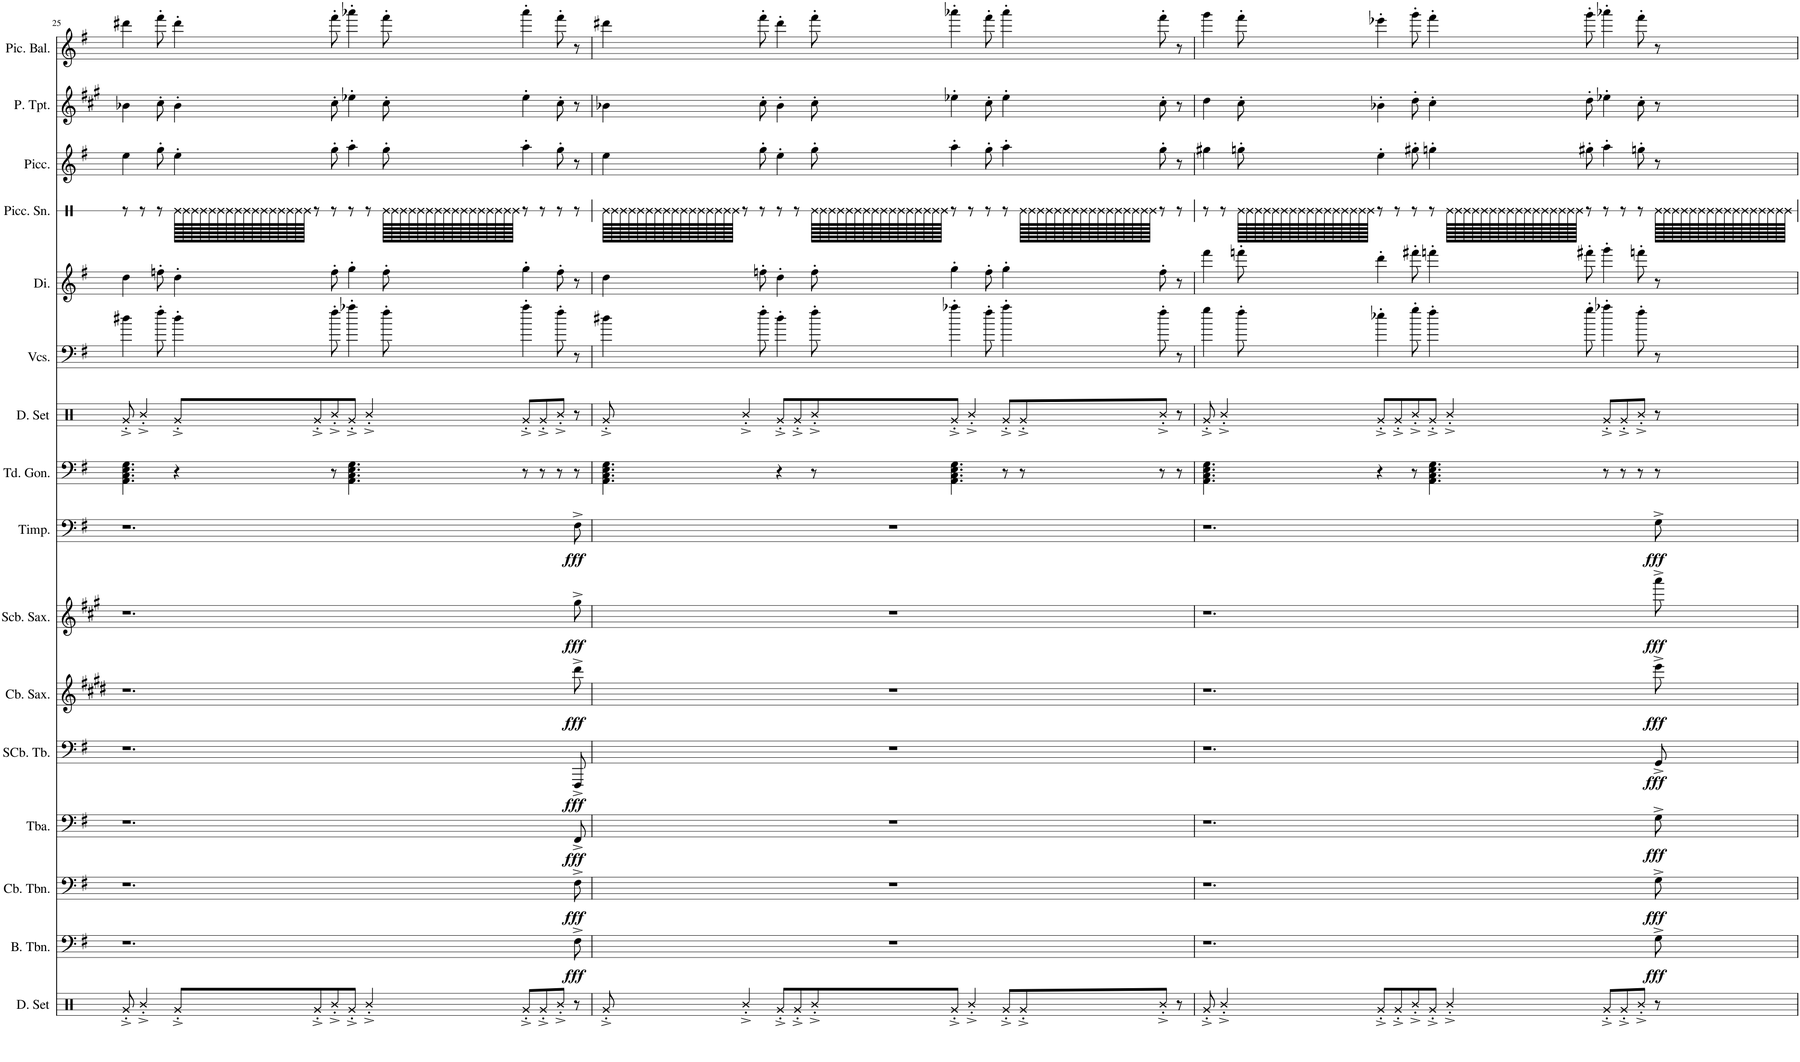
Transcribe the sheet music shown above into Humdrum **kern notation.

**kern	**kern	**dynam	**kern	**dynam	**kern	**dynam	**kern	**dynam	**kern	**dynam	**kern	**dynam	**kern	**dynam	**kern	**kern	**kern	**kern	**kern	**kern	**kern	**kern
*part16	*part15	*part15	*part14	*part14	*part13	*part13	*part12	*part12	*part11	*part11	*part10	*part10	*part9	*part9	*part8	*part7	*part6	*part5	*part4	*part3	*part2	*part1
*staff16	*staff15	*staff15	*staff14	*staff14	*staff13	*staff13	*staff12	*staff12	*staff11	*staff11	*staff10	*staff10	*staff9	*staff9	*staff8	*staff7	*staff6	*staff5	*staff4	*staff3	*staff2	*staff1
*I"Drumset	*I"Bass Trombone	*	*I"Contrabass Trombone	*	*I"Tuba	*	*I"Sub-Contrabass Tuba	*	*I"Contrabass Saxophone	*	*I"Subcontrabass Saxophone	*	*I"Timpani	*	*I"Tuned Gongs	*I"Drumset	*I"Violoncellos	*I"Dizi	*I"Piccolo Snare	*I"Piccolo	*I"Piccolo Trumpet	*I"Piccolo Balalaika
*I'D. Set	*I'B. Tbn.	*	*I'Cb. Tbn.	*	*I'Tba.	*	*I'SCb. Tb.	*	*I'Cb. Sax.	*	*I'Scb. Sax.	*	*I'Timp.	*	*I'Td. Gon.	*I'D. Set	*I'Vcs.	*I'Di.	*I'Picc. Sn.	*I'Picc.	*I'P. Tpt.	*I'Pic. Bal.
!!LO:PB:g=z
*clefX	*clefF4	*	*clefF4	*	*clefF4	*	*clefF4	*	*clefG2	*	*clefG2	*	*clefF4	*	*clefF4	*clefX	*clefF4	*clefG2	*clefX	*clefG2	*clefG2	*clefG2
*	*	*	*	*	*	*	*	*	*Trd19c33	*	*Trd22c38	*	*	*	*	*	*	*Trd-7c-12	*	*Trd-7c-12	*Trd-6c-10	*
*k[]	*k[f#]	*	*k[f#]	*	*k[f#]	*	*k[f#]	*	*k[f#c#g#d#]	*	*k[f#c#g#]	*	*k[f#]	*	*k[f#]	*k[]	*k[f#]	*k[f#]	*k[]	*k[f#]	*k[f#c#g#]	*k[f#]
*M13/8	*M13/8	*	*M13/8	*	*M13/8	*	*M13/8	*	*M13/8	*	*M13/8	*	*M13/8	*	*M13/8	*M13/8	*M13/8	*M13/8	*M13/8	*M13/8	*M13/8	*M13/8
=25	=25	=25	=25	=25	=25	=25	=25	=25	=25	=25	=25	=25	=25	=25	=25	=25	=25	=25	=25	=25	=25	=25
8Rg'^/	1.r	.	1.r	.	1.r	.	1.r	.	1.r	.	1.r	.	1.r	.	4.AA\ 4.C\ 4.E\ 4.G\	8Rg'^/	4dd#X\	4dd\	8r	4ee\	4b-X\	4ddd#X\
4R'^/	.	.	.	.	.	.	.	.	.	.	.	.	.	.	.	4R'^/	.	.	8r	.	.	.
.	.	.	.	.	.	.	.	.	.	.	.	.	.	.	.	.	8ff#'\	8ffn'\	8r	8gg'\	8cc#'\	8fff#'\
8Rg'^/L	.	.	.	.	.	.	.	.	.	.	.	.	.	.	4r	8Rg'^/L	4dd#'\	4dd'\	128Re\LLLLL	4ee'\	4b-'\	4ddd#'\
.	.	.	.	.	.	.	.	.	.	.	.	.	.	.	.	.	.	.	128Re\	.	.	.
.	.	.	.	.	.	.	.	.	.	.	.	.	.	.	.	.	.	.	128Re\	.	.	.
.	.	.	.	.	.	.	.	.	.	.	.	.	.	.	.	.	.	.	128Re\	.	.	.
.	.	.	.	.	.	.	.	.	.	.	.	.	.	.	.	.	.	.	128Re\	.	.	.
.	.	.	.	.	.	.	.	.	.	.	.	.	.	.	.	.	.	.	128Re\	.	.	.
.	.	.	.	.	.	.	.	.	.	.	.	.	.	.	.	.	.	.	128Re\	.	.	.
.	.	.	.	.	.	.	.	.	.	.	.	.	.	.	.	.	.	.	128Re\	.	.	.
.	.	.	.	.	.	.	.	.	.	.	.	.	.	.	.	.	.	.	128Re\	.	.	.
.	.	.	.	.	.	.	.	.	.	.	.	.	.	.	.	.	.	.	128Re\	.	.	.
.	.	.	.	.	.	.	.	.	.	.	.	.	.	.	.	.	.	.	128Re\	.	.	.
.	.	.	.	.	.	.	.	.	.	.	.	.	.	.	.	.	.	.	128Re\	.	.	.
.	.	.	.	.	.	.	.	.	.	.	.	.	.	.	.	.	.	.	128Re\	.	.	.
.	.	.	.	.	.	.	.	.	.	.	.	.	.	.	.	.	.	.	128Re\	.	.	.
.	.	.	.	.	.	.	.	.	.	.	.	.	.	.	.	.	.	.	128Re\	.	.	.
.	.	.	.	.	.	.	.	.	.	.	.	.	.	.	.	.	.	.	128Re\JJJJJ	.	.	.
8Rg'^/	.	.	.	.	.	.	.	.	.	.	.	.	.	.	.	8Rg'^/	.	.	8r	.	.	.
8R'^/	.	.	.	.	.	.	.	.	.	.	.	.	.	.	8r	8R'^/	8ff#'\	8ff'\	8r	8gg'\	8cc#'\	8fff#'\
8Rg'^/J	.	.	.	.	.	.	.	.	.	.	.	.	.	.	4.AA\ 4.C\ 4.E\ 4.G\	8Rg'^/J	4aa-X'\	4gg'\	8r	4aa'\	4ee-X'\	4aaa-X'\
4R'^/	.	.	.	.	.	.	.	.	.	.	.	.	.	.	.	4R'^/	.	.	8r	.	.	.
.	.	.	.	.	.	.	.	.	.	.	.	.	.	.	.	.	8ff#'\	8ff'\	128Re\LLLLL	8gg'\	8cc#'\	8fff#'\
.	.	.	.	.	.	.	.	.	.	.	.	.	.	.	.	.	.	.	128Re\	.	.	.
.	.	.	.	.	.	.	.	.	.	.	.	.	.	.	.	.	.	.	128Re\	.	.	.
.	.	.	.	.	.	.	.	.	.	.	.	.	.	.	.	.	.	.	128Re\	.	.	.
.	.	.	.	.	.	.	.	.	.	.	.	.	.	.	.	.	.	.	128Re\	.	.	.
.	.	.	.	.	.	.	.	.	.	.	.	.	.	.	.	.	.	.	128Re\	.	.	.
.	.	.	.	.	.	.	.	.	.	.	.	.	.	.	.	.	.	.	128Re\	.	.	.
.	.	.	.	.	.	.	.	.	.	.	.	.	.	.	.	.	.	.	128Re\	.	.	.
.	.	.	.	.	.	.	.	.	.	.	.	.	.	.	.	.	.	.	128Re\	.	.	.
.	.	.	.	.	.	.	.	.	.	.	.	.	.	.	.	.	.	.	128Re\	.	.	.
.	.	.	.	.	.	.	.	.	.	.	.	.	.	.	.	.	.	.	128Re\	.	.	.
.	.	.	.	.	.	.	.	.	.	.	.	.	.	.	.	.	.	.	128Re\	.	.	.
.	.	.	.	.	.	.	.	.	.	.	.	.	.	.	.	.	.	.	128Re\	.	.	.
.	.	.	.	.	.	.	.	.	.	.	.	.	.	.	.	.	.	.	128Re\	.	.	.
.	.	.	.	.	.	.	.	.	.	.	.	.	.	.	.	.	.	.	128Re\	.	.	.
.	.	.	.	.	.	.	.	.	.	.	.	.	.	.	.	.	.	.	128Re\JJJJJ	.	.	.
8Rg'^/L	.	.	.	.	.	.	.	.	.	.	.	.	.	.	8r	8Rg'^/L	4aa-'\	4gg'\	8r	4aa'\	4ee-'\	4aaa-'\
8Rg'^/	.	.	.	.	.	.	.	.	.	.	.	.	.	.	8r	8Rg'^/	.	.	8r	.	.	.
8R'^/J	.	.	.	.	.	.	.	.	.	.	.	.	.	.	8r	8R'^/J	8ff#'\	8ff'\	8r	8gg'\	8cc#'\	8fff#'\
!	!	!LO:DY:b	!	!LO:DY:b	!	!LO:DY:b	!	!LO:DY:b	!	!LO:DY:b	!	!LO:DY:b	!	!LO:DY:b	!	!	!	!	!	!	!	!
8r	8F#^\	fff	8F#^\	fff	8FF#^/	fff	8FFF#^/	fff	8ddd#^\	fff	8gg#^\	fff	8F#^\	fff	8r	8r	8r	8r	8r	8r	8r	8r
=26	=26	=26	=26	=26	=26	=26	=26	=26	=26	=26	=26	=26	=26	=26	=26	=26	=26	=26	=26	=26	=26	=26
8Rg'^/	8%13r	.	8%13r	.	8%13r	.	8%13r	.	8%13r	.	8%13r	.	8%13r	.	4.AA\ 4.C\ 4.E\ 4.G\	8Rg'^/	4dd#X\	4dd\	128Re\LLLLL	4ee\	4b-X\	4ddd#X\
.	.	.	.	.	.	.	.	.	.	.	.	.	.	.	.	.	.	.	128Re\	.	.	.
.	.	.	.	.	.	.	.	.	.	.	.	.	.	.	.	.	.	.	128Re\	.	.	.
.	.	.	.	.	.	.	.	.	.	.	.	.	.	.	.	.	.	.	128Re\	.	.	.
.	.	.	.	.	.	.	.	.	.	.	.	.	.	.	.	.	.	.	128Re\	.	.	.
.	.	.	.	.	.	.	.	.	.	.	.	.	.	.	.	.	.	.	128Re\	.	.	.
.	.	.	.	.	.	.	.	.	.	.	.	.	.	.	.	.	.	.	128Re\	.	.	.
.	.	.	.	.	.	.	.	.	.	.	.	.	.	.	.	.	.	.	128Re\	.	.	.
.	.	.	.	.	.	.	.	.	.	.	.	.	.	.	.	.	.	.	128Re\	.	.	.
.	.	.	.	.	.	.	.	.	.	.	.	.	.	.	.	.	.	.	128Re\	.	.	.
.	.	.	.	.	.	.	.	.	.	.	.	.	.	.	.	.	.	.	128Re\	.	.	.
.	.	.	.	.	.	.	.	.	.	.	.	.	.	.	.	.	.	.	128Re\	.	.	.
.	.	.	.	.	.	.	.	.	.	.	.	.	.	.	.	.	.	.	128Re\	.	.	.
.	.	.	.	.	.	.	.	.	.	.	.	.	.	.	.	.	.	.	128Re\	.	.	.
.	.	.	.	.	.	.	.	.	.	.	.	.	.	.	.	.	.	.	128Re\	.	.	.
.	.	.	.	.	.	.	.	.	.	.	.	.	.	.	.	.	.	.	128Re\JJJJJ	.	.	.
4R'^/	.	.	.	.	.	.	.	.	.	.	.	.	.	.	.	4R'^/	.	.	8r	.	.	.
.	.	.	.	.	.	.	.	.	.	.	.	.	.	.	.	.	8ff#'\	8ffn'\	8r	8gg'\	8cc#'\	8fff#'\
8Rg'^/L	.	.	.	.	.	.	.	.	.	.	.	.	.	.	4r	8Rg'^/L	4dd#'\	4dd'\	8r	4ee'\	4b-'\	4ddd#'\
8Rg'^/	.	.	.	.	.	.	.	.	.	.	.	.	.	.	.	8Rg'^/	.	.	8r	.	.	.
8R'^/	.	.	.	.	.	.	.	.	.	.	.	.	.	.	8r	8R'^/	8ff#'\	8ff'\	128Re\LLLLL	8gg'\	8cc#'\	8fff#'\
.	.	.	.	.	.	.	.	.	.	.	.	.	.	.	.	.	.	.	128Re\	.	.	.
.	.	.	.	.	.	.	.	.	.	.	.	.	.	.	.	.	.	.	128Re\	.	.	.
.	.	.	.	.	.	.	.	.	.	.	.	.	.	.	.	.	.	.	128Re\	.	.	.
.	.	.	.	.	.	.	.	.	.	.	.	.	.	.	.	.	.	.	128Re\	.	.	.
.	.	.	.	.	.	.	.	.	.	.	.	.	.	.	.	.	.	.	128Re\	.	.	.
.	.	.	.	.	.	.	.	.	.	.	.	.	.	.	.	.	.	.	128Re\	.	.	.
.	.	.	.	.	.	.	.	.	.	.	.	.	.	.	.	.	.	.	128Re\	.	.	.
.	.	.	.	.	.	.	.	.	.	.	.	.	.	.	.	.	.	.	128Re\	.	.	.
.	.	.	.	.	.	.	.	.	.	.	.	.	.	.	.	.	.	.	128Re\	.	.	.
.	.	.	.	.	.	.	.	.	.	.	.	.	.	.	.	.	.	.	128Re\	.	.	.
.	.	.	.	.	.	.	.	.	.	.	.	.	.	.	.	.	.	.	128Re\	.	.	.
.	.	.	.	.	.	.	.	.	.	.	.	.	.	.	.	.	.	.	128Re\	.	.	.
.	.	.	.	.	.	.	.	.	.	.	.	.	.	.	.	.	.	.	128Re\	.	.	.
.	.	.	.	.	.	.	.	.	.	.	.	.	.	.	.	.	.	.	128Re\	.	.	.
.	.	.	.	.	.	.	.	.	.	.	.	.	.	.	.	.	.	.	128Re\JJJJJ	.	.	.
8Rg'^/J	.	.	.	.	.	.	.	.	.	.	.	.	.	.	4.AA\ 4.C\ 4.E\ 4.G\	8Rg'^/J	4aa-X'\	4gg'\	8r	4aa'\	4ee-X'\	4aaa-X'\
4R'^/	.	.	.	.	.	.	.	.	.	.	.	.	.	.	.	4R'^/	.	.	8r	.	.	.
.	.	.	.	.	.	.	.	.	.	.	.	.	.	.	.	.	8ff#'\	8ff'\	8r	8gg'\	8cc#'\	8fff#'\
8Rg'^/L	.	.	.	.	.	.	.	.	.	.	.	.	.	.	8r	8Rg'^/L	4aa-'\	4gg'\	8r	4aa'\	4ee-'\	4aaa-'\
8Rg'^/	.	.	.	.	.	.	.	.	.	.	.	.	.	.	8r	8Rg'^/	.	.	128Re\LLLLL	.	.	.
.	.	.	.	.	.	.	.	.	.	.	.	.	.	.	.	.	.	.	128Re\	.	.	.
.	.	.	.	.	.	.	.	.	.	.	.	.	.	.	.	.	.	.	128Re\	.	.	.
.	.	.	.	.	.	.	.	.	.	.	.	.	.	.	.	.	.	.	128Re\	.	.	.
.	.	.	.	.	.	.	.	.	.	.	.	.	.	.	.	.	.	.	128Re\	.	.	.
.	.	.	.	.	.	.	.	.	.	.	.	.	.	.	.	.	.	.	128Re\	.	.	.
.	.	.	.	.	.	.	.	.	.	.	.	.	.	.	.	.	.	.	128Re\	.	.	.
.	.	.	.	.	.	.	.	.	.	.	.	.	.	.	.	.	.	.	128Re\	.	.	.
.	.	.	.	.	.	.	.	.	.	.	.	.	.	.	.	.	.	.	128Re\	.	.	.
.	.	.	.	.	.	.	.	.	.	.	.	.	.	.	.	.	.	.	128Re\	.	.	.
.	.	.	.	.	.	.	.	.	.	.	.	.	.	.	.	.	.	.	128Re\	.	.	.
.	.	.	.	.	.	.	.	.	.	.	.	.	.	.	.	.	.	.	128Re\	.	.	.
.	.	.	.	.	.	.	.	.	.	.	.	.	.	.	.	.	.	.	128Re\	.	.	.
.	.	.	.	.	.	.	.	.	.	.	.	.	.	.	.	.	.	.	128Re\	.	.	.
.	.	.	.	.	.	.	.	.	.	.	.	.	.	.	.	.	.	.	128Re\	.	.	.
.	.	.	.	.	.	.	.	.	.	.	.	.	.	.	.	.	.	.	128Re\JJJJJ	.	.	.
8R'^/J	.	.	.	.	.	.	.	.	.	.	.	.	.	.	8r	8R'^/J	8ff#'\	8ff'\	8r	8gg'\	8cc#'\	8fff#'\
8r	.	.	.	.	.	.	.	.	.	.	.	.	.	.	8r	8r	8r	8r	8r	8r	8r	8r
=27	=27	=27	=27	=27	=27	=27	=27	=27	=27	=27	=27	=27	=27	=27	=27	=27	=27	=27	=27	=27	=27	=27
8Rg'^/	1.r	.	1.r	.	1.r	.	1.r	.	1.r	.	1.r	.	1.r	.	4.AA\ 4.C\ 4.E\ 4.G\	8Rg'^/	4gg\	4fff#\	8r	4gg#X\	4dd\	4ggg\
4R'^/	.	.	.	.	.	.	.	.	.	.	.	.	.	.	.	4R'^/	.	.	8r	.	.	.
.	.	.	.	.	.	.	.	.	.	.	.	.	.	.	.	.	8ff#'\	8fffn'\	128Re\LLLLL	8ggn'\	8cc#'\	8fff#'\
.	.	.	.	.	.	.	.	.	.	.	.	.	.	.	.	.	.	.	128Re\	.	.	.
.	.	.	.	.	.	.	.	.	.	.	.	.	.	.	.	.	.	.	128Re\	.	.	.
.	.	.	.	.	.	.	.	.	.	.	.	.	.	.	.	.	.	.	128Re\	.	.	.
.	.	.	.	.	.	.	.	.	.	.	.	.	.	.	.	.	.	.	128Re\	.	.	.
.	.	.	.	.	.	.	.	.	.	.	.	.	.	.	.	.	.	.	128Re\	.	.	.
.	.	.	.	.	.	.	.	.	.	.	.	.	.	.	.	.	.	.	128Re\	.	.	.
.	.	.	.	.	.	.	.	.	.	.	.	.	.	.	.	.	.	.	128Re\	.	.	.
.	.	.	.	.	.	.	.	.	.	.	.	.	.	.	.	.	.	.	128Re\	.	.	.
.	.	.	.	.	.	.	.	.	.	.	.	.	.	.	.	.	.	.	128Re\	.	.	.
.	.	.	.	.	.	.	.	.	.	.	.	.	.	.	.	.	.	.	128Re\	.	.	.
.	.	.	.	.	.	.	.	.	.	.	.	.	.	.	.	.	.	.	128Re\	.	.	.
.	.	.	.	.	.	.	.	.	.	.	.	.	.	.	.	.	.	.	128Re\	.	.	.
.	.	.	.	.	.	.	.	.	.	.	.	.	.	.	.	.	.	.	128Re\	.	.	.
.	.	.	.	.	.	.	.	.	.	.	.	.	.	.	.	.	.	.	128Re\	.	.	.
.	.	.	.	.	.	.	.	.	.	.	.	.	.	.	.	.	.	.	128Re\JJJJJ	.	.	.
8Rg'^/L	.	.	.	.	.	.	.	.	.	.	.	.	.	.	4r	8Rg'^/L	4ee-X'\	4ddd'\	8r	4ee'\	4b-X'\	4eee-X'\
8Rg'^/	.	.	.	.	.	.	.	.	.	.	.	.	.	.	.	8Rg'^/	.	.	8r	.	.	.
8R'^/	.	.	.	.	.	.	.	.	.	.	.	.	.	.	8r	8R'^/	8gg'\	8fff#X'\	8r	8gg#X'\	8dd'\	8ggg'\
8Rg'^/J	.	.	.	.	.	.	.	.	.	.	.	.	.	.	4.AA\ 4.C\ 4.E\ 4.G\	8Rg'^/J	4ff#'\	4fffn'\	8r	4ggn'\	4cc#'\	4fff#'\
4R'^/	.	.	.	.	.	.	.	.	.	.	.	.	.	.	.	4R'^/	.	.	128Re\LLLLL	.	.	.
.	.	.	.	.	.	.	.	.	.	.	.	.	.	.	.	.	.	.	128Re\	.	.	.
.	.	.	.	.	.	.	.	.	.	.	.	.	.	.	.	.	.	.	128Re\	.	.	.
.	.	.	.	.	.	.	.	.	.	.	.	.	.	.	.	.	.	.	128Re\	.	.	.
.	.	.	.	.	.	.	.	.	.	.	.	.	.	.	.	.	.	.	128Re\	.	.	.
.	.	.	.	.	.	.	.	.	.	.	.	.	.	.	.	.	.	.	128Re\	.	.	.
.	.	.	.	.	.	.	.	.	.	.	.	.	.	.	.	.	.	.	128Re\	.	.	.
.	.	.	.	.	.	.	.	.	.	.	.	.	.	.	.	.	.	.	128Re\	.	.	.
.	.	.	.	.	.	.	.	.	.	.	.	.	.	.	.	.	.	.	128Re\	.	.	.
.	.	.	.	.	.	.	.	.	.	.	.	.	.	.	.	.	.	.	128Re\	.	.	.
.	.	.	.	.	.	.	.	.	.	.	.	.	.	.	.	.	.	.	128Re\	.	.	.
.	.	.	.	.	.	.	.	.	.	.	.	.	.	.	.	.	.	.	128Re\	.	.	.
.	.	.	.	.	.	.	.	.	.	.	.	.	.	.	.	.	.	.	128Re\	.	.	.
.	.	.	.	.	.	.	.	.	.	.	.	.	.	.	.	.	.	.	128Re\	.	.	.
.	.	.	.	.	.	.	.	.	.	.	.	.	.	.	.	.	.	.	128Re\	.	.	.
.	.	.	.	.	.	.	.	.	.	.	.	.	.	.	.	.	.	.	128Re\JJJJJ	.	.	.
.	.	.	.	.	.	.	.	.	.	.	.	.	.	.	.	.	8gg'\	8fff#X'\	8r	8gg#X'\	8dd'\	8ggg'\
8Rg'^/L	.	.	.	.	.	.	.	.	.	.	.	.	.	.	8r	8Rg'^/L	4aa-X'\	4ggg'\	8r	4aa'\	4ee-X'\	4aaa-X'\
8Rg'^/	.	.	.	.	.	.	.	.	.	.	.	.	.	.	8r	8Rg'^/	.	.	8r	.	.	.
8R'^/J	.	.	.	.	.	.	.	.	.	.	.	.	.	.	8r	8R'^/J	8ff#'\	8fffn'\	8r	8ggn'\	8cc#'\	8fff#'\
!	!	!LO:DY:b	!	!LO:DY:b	!	!LO:DY:b	!	!LO:DY:b	!	!LO:DY:b	!	!LO:DY:b	!	!LO:DY:b	!	!	!	!	!	!	!	!
8r	8G^\	fff	8G^\	fff	8G^\	fff	8GG^/	fff	8eee^\	fff	8aaa^\	fff	8G^\	fff	8r	8r	8r	8r	128Re\LLLLL	8r	8r	8r
.	.	.	.	.	.	.	.	.	.	.	.	.	.	.	.	.	.	.	128Re\	.	.	.
.	.	.	.	.	.	.	.	.	.	.	.	.	.	.	.	.	.	.	128Re\	.	.	.
.	.	.	.	.	.	.	.	.	.	.	.	.	.	.	.	.	.	.	128Re\	.	.	.
.	.	.	.	.	.	.	.	.	.	.	.	.	.	.	.	.	.	.	128Re\	.	.	.
.	.	.	.	.	.	.	.	.	.	.	.	.	.	.	.	.	.	.	128Re\	.	.	.
.	.	.	.	.	.	.	.	.	.	.	.	.	.	.	.	.	.	.	128Re\	.	.	.
.	.	.	.	.	.	.	.	.	.	.	.	.	.	.	.	.	.	.	128Re\	.	.	.
.	.	.	.	.	.	.	.	.	.	.	.	.	.	.	.	.	.	.	128Re\	.	.	.
.	.	.	.	.	.	.	.	.	.	.	.	.	.	.	.	.	.	.	128Re\	.	.	.
.	.	.	.	.	.	.	.	.	.	.	.	.	.	.	.	.	.	.	128Re\	.	.	.
.	.	.	.	.	.	.	.	.	.	.	.	.	.	.	.	.	.	.	128Re\	.	.	.
.	.	.	.	.	.	.	.	.	.	.	.	.	.	.	.	.	.	.	128Re\	.	.	.
.	.	.	.	.	.	.	.	.	.	.	.	.	.	.	.	.	.	.	128Re\	.	.	.
.	.	.	.	.	.	.	.	.	.	.	.	.	.	.	.	.	.	.	128Re\	.	.	.
.	.	.	.	.	.	.	.	.	.	.	.	.	.	.	.	.	.	.	128Re\JJJJJ	.	.	.
=	=	=	=	=	=	=	=	=	=	=	=	=	=	=	=	=	=	=	=	=	=	=
*-	*-	*-	*-	*-	*-	*-	*-	*-	*-	*-	*-	*-	*-	*-	*-	*-	*-	*-	*-	*-	*-	*-
